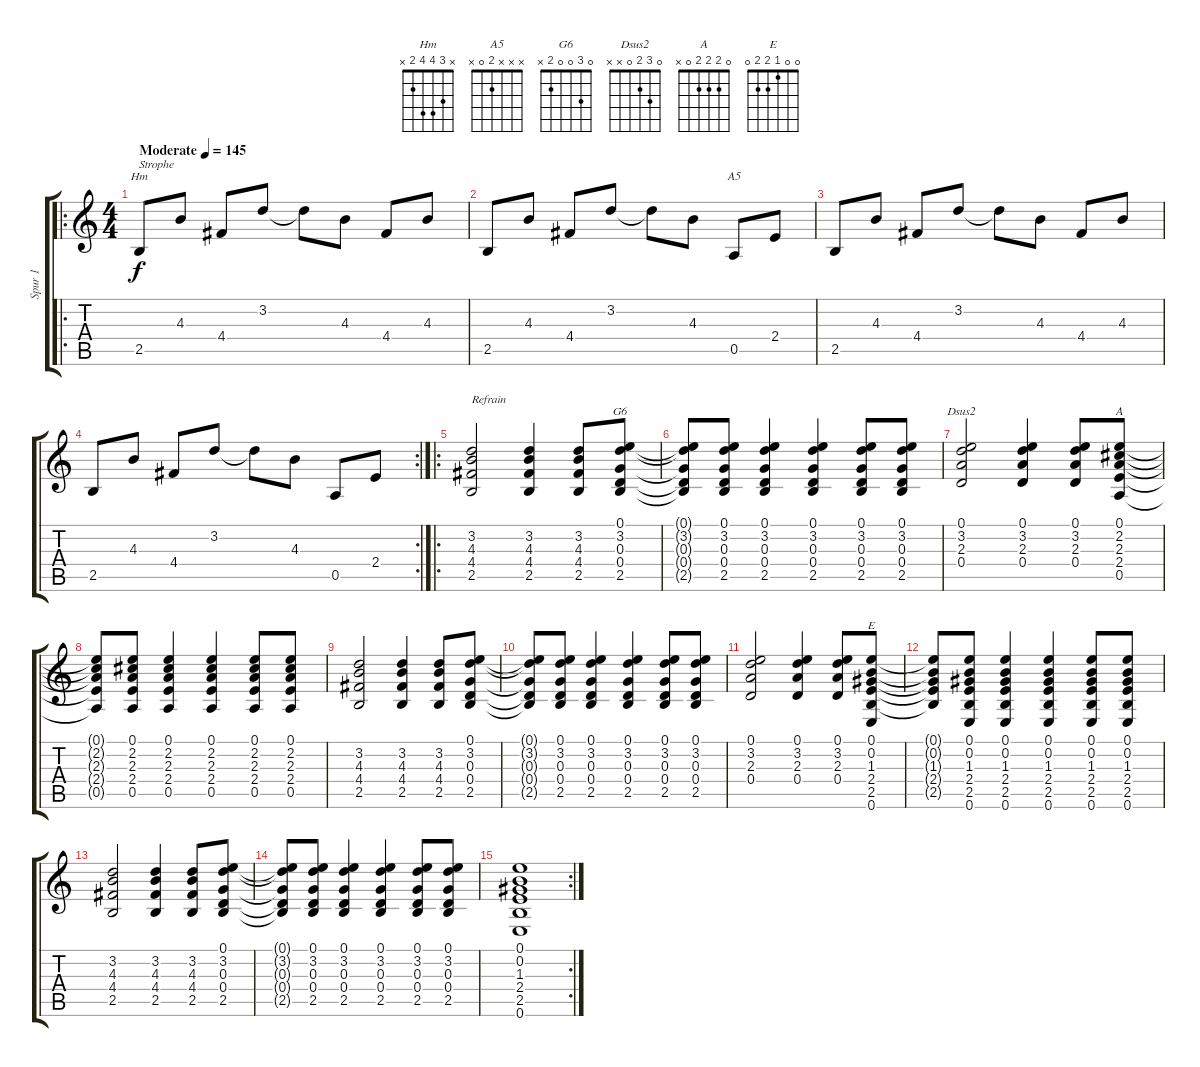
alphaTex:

\track ("Spur 1" "Spur 1") {instrument acousticguitarsteel}
\staff {score tabs}
\tuning (E4 B3 G3 D3 A2 E2) {hide}
\chord ("Hm" x 3 4 4 2 x)
\chord ("A5" x x x 2 0 x)
\chord ("G6" 0 3 0 0 2 x)
\chord ("Dsus2" 0 3 2 0 x x)
\chord ("A" 0 2 2 2 0 x)
\chord ("E" 0 0 1 2 2 0)
\ro
\ts (4 4)
\tempo (145 "Moderate")
\clef g2
\ks c
2.5.8{ch "Hm" txt "Strophe" dy f instrument acousticguitarsteel} 4.3.8 4.4.8 3.2.8 3.2{t}.8 4.3.8 4.4.8 4.3.8 |
2.5.8 4.3.8 4.4.8 3.2.8 3.2{t}.8 4.3.8 0.5.8{ch "A5"} 2.4.8 |
2.5.8 4.3.8 4.4.8 3.2.8 3.2{t}.8 4.3.8 4.4.8 4.3.8 |
\rc 2
2.5.8 4.3.8 4.4.8 3.2.8 3.2{t}.8 4.3.8 0.5.8 2.4.8 |
\ro
(3.2 4.3 4.4 2.5).2{txt "Refrain"} (3.2 4.3 4.4 2.5).4 (3.2 4.3 4.4 2.5).8 (0.1 3.2 0.3 0.4 2.5).8{ch "G6"} |
(0.1{t} 3.2{t} 0.3{t} 0.4{t} 2.5{t}).8 (0.1 3.2 0.3 0.4 2.5).8 (0.1 3.2 0.3 0.4 2.5).4 (0.1 3.2 0.3 0.4 2.5).4 (0.1 3.2 0.3 0.4 2.5).8 (0.1 3.2 0.3 0.4 2.5).8 |
(0.1 3.2 2.3 0.4).2{ch "Dsus2"} (0.1 3.2 2.3 0.4).4 (0.1 3.2 2.3 0.4).8 (0.1 2.2 2.3 2.4 0.5).8{ch "A"} |
(0.1{t} 2.2{t} 2.3{t} 2.4{t} 0.5{t}).8 (0.1 2.2 2.3 2.4 0.5).8 (0.1 2.2 2.3 2.4 0.5).4 (0.1 2.2 2.3 2.4 0.5).4 (0.1 2.2 2.3 2.4 0.5).8 (0.1 2.2 2.3 2.4 0.5).8 |
(3.2 4.3 4.4 2.5).2 (3.2 4.3 4.4 2.5).4 (3.2 4.3 4.4 2.5).8 (0.1 3.2 0.3 0.4 2.5).8 |
(0.1{t} 3.2{t} 0.3{t} 0.4{t} 2.5{t}).8 (0.1 3.2 0.3 0.4 2.5).8 (0.1 3.2 0.3 0.4 2.5).4 (0.1 3.2 0.3 0.4 2.5).4 (0.1 3.2 0.3 0.4 2.5).8 (0.1 3.2 0.3 0.4 2.5).8 |
(0.1 3.2 2.3 0.4).2 (0.1 3.2 2.3 0.4).4 (0.1 3.2 2.3 0.4).8 (0.1 0.2 1.3 2.4 2.5 0.6).8{ch "E"} |
(0.1{t} 0.2{t} 1.3{t} 2.4{t} 2.5{t}).8 (0.1 0.2 1.3 2.4 2.5 0.6).8 (0.1 0.2 1.3 2.4 2.5 0.6).4 (0.1 0.2 1.3 2.4 2.5 0.6).4 (0.1 0.2 1.3 2.4 2.5 0.6).8 (0.1 0.2 1.3 2.4 2.5 0.6).8 |
(3.2 4.3 4.4 2.5).2 (3.2 4.3 4.4 2.5).4 (3.2 4.3 4.4 2.5).8 (0.1 3.2 0.3 0.4 2.5).8 |
(0.1{t} 3.2{t} 0.3{t} 0.4{t} 2.5{t}).8 (0.1 3.2 0.3 0.4 2.5).8 (0.1 3.2 0.3 0.4 2.5).4 (0.1 3.2 0.3 0.4 2.5).4 (0.1 3.2 0.3 0.4 2.5).8 (0.1 3.2 0.3 0.4 2.5).8 |
\rc 2
(0.1 0.2 1.3 2.4 2.5 0.6).1
